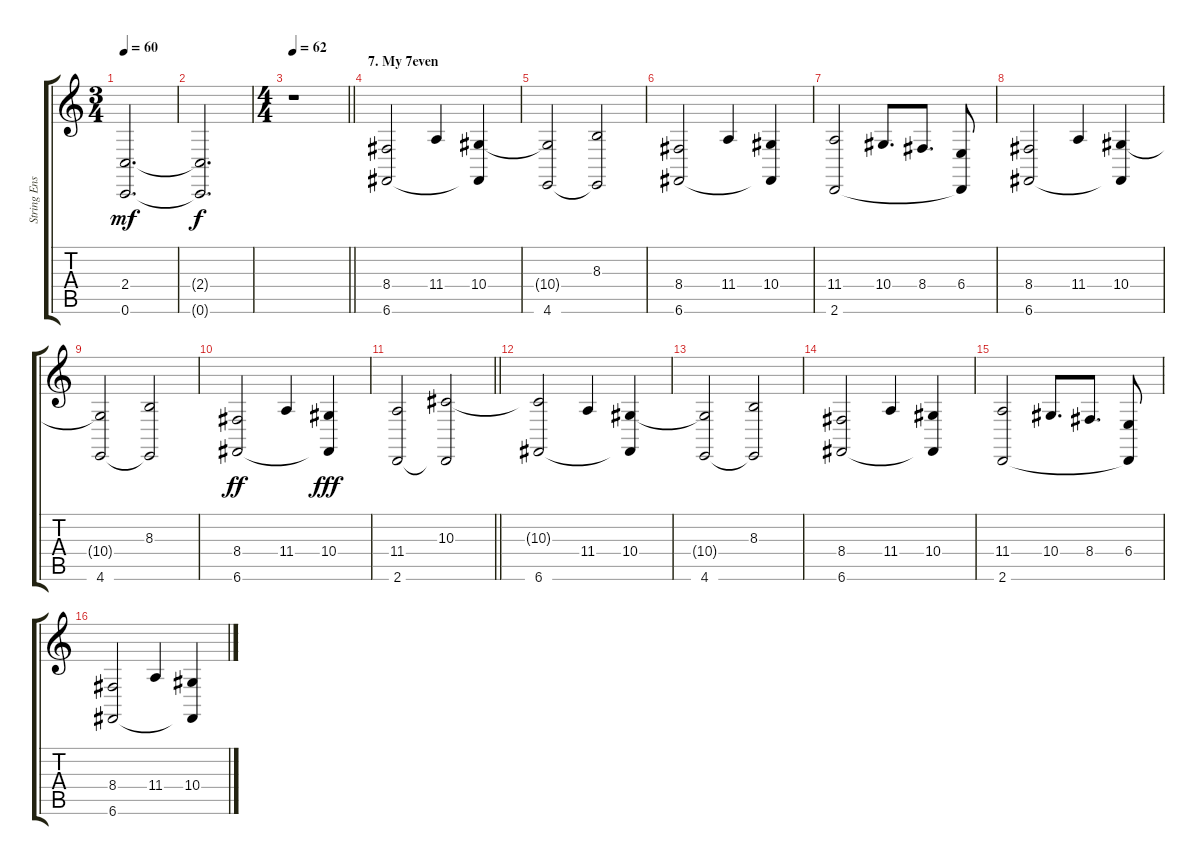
\track ("String Ensemble" "String Ens") {instrument stringensemble1}
\staff {score tabs}
\tuning (C4 G3 Eb3 Bb2 F2 C2) {hide}
\ts (3 4)
\tempo 60
\clef g2
\ks c
(2.4{t} 0.6{t}).2{d dy mf} |
(2.4{t} 0.6{t}).2{d dy f} |
\ts (4 4)
\tempo 62
\barLineRight lightlight
r.1{volume 16} |
\section ("" "7. My 7even")
(8.4 6.6).2 11.4.4 (10.4 6.6{t}).4 |
(10.4{t} 4.6).2 (8.3 4.6{t}).2 |
(8.4 6.6).2 11.4.4 (10.4 6.6{t}).4 |
(11.4 2.6).2 10.4.8{d} 8.4.8{d} (6.4 2.6{t}).8 |
(8.4 6.6).2 11.4.4 (10.4 6.6{t}).4 |
(10.4{t} 4.6).2 (8.3 4.6{t}).2 |
(8.4 6.6).2{dy ff} 11.4.4 (10.4 6.6{t}).4{dy fff} |
\barLineRight lightlight
(11.4 2.6).2 (10.3 2.6{t}).2 |
(10.3{t} 6.6).2 11.4.4 (10.4 6.6{t}).4 |
(10.4{t} 4.6).2 (8.3 4.6{t}).2 |
(8.4 6.6).2 11.4.4 (10.4 6.6{t}).4 |
(11.4 2.6).2 10.4.8{d} 8.4.8{d} (6.4 2.6{t}).8 |
(8.4 6.6).2 11.4.4 (10.4 6.6{t}).4
